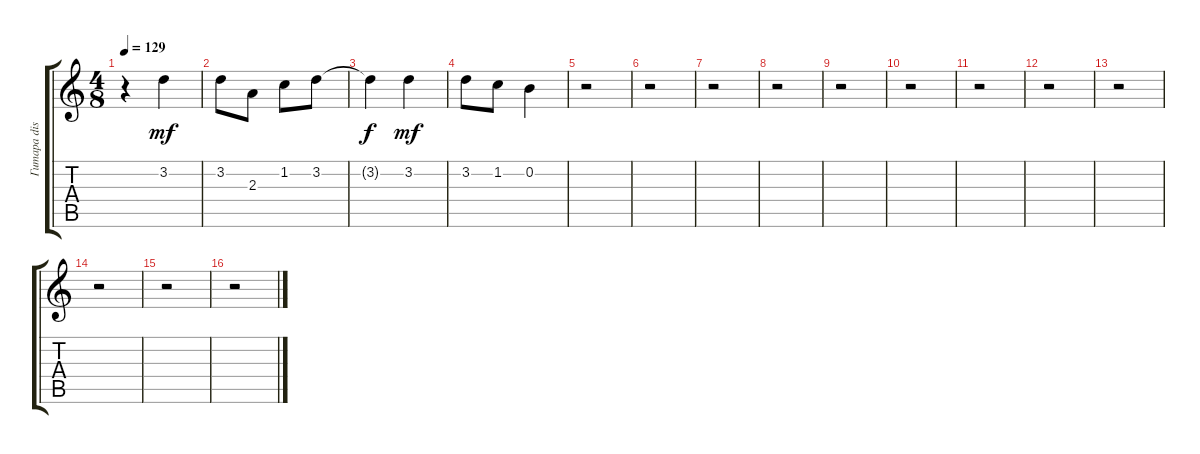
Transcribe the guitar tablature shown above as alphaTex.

\track ("Гитара dist2" "Гитара dis") {instrument distortionguitar}
\staff {score tabs}
\tuning (E4 B3 G3 D3 A2 E2) {hide}
\ts (4 8)
\tempo 129
\clef g2
\ks c
r.4{dy mf} 3.2.4 |
3.2.8 2.3.8 1.2.8 3.2.8 |
3.2{t}.4{dy f} 3.2.4{dy mf} |
3.2.8 1.2.8 0.2.4 |
r.2 |
r.2 |
r.2 |
r.2 |
r.2 |
r.2 |
r.2 |
r.2 |
r.2 |
r.2 |
r.2 |
r.2
